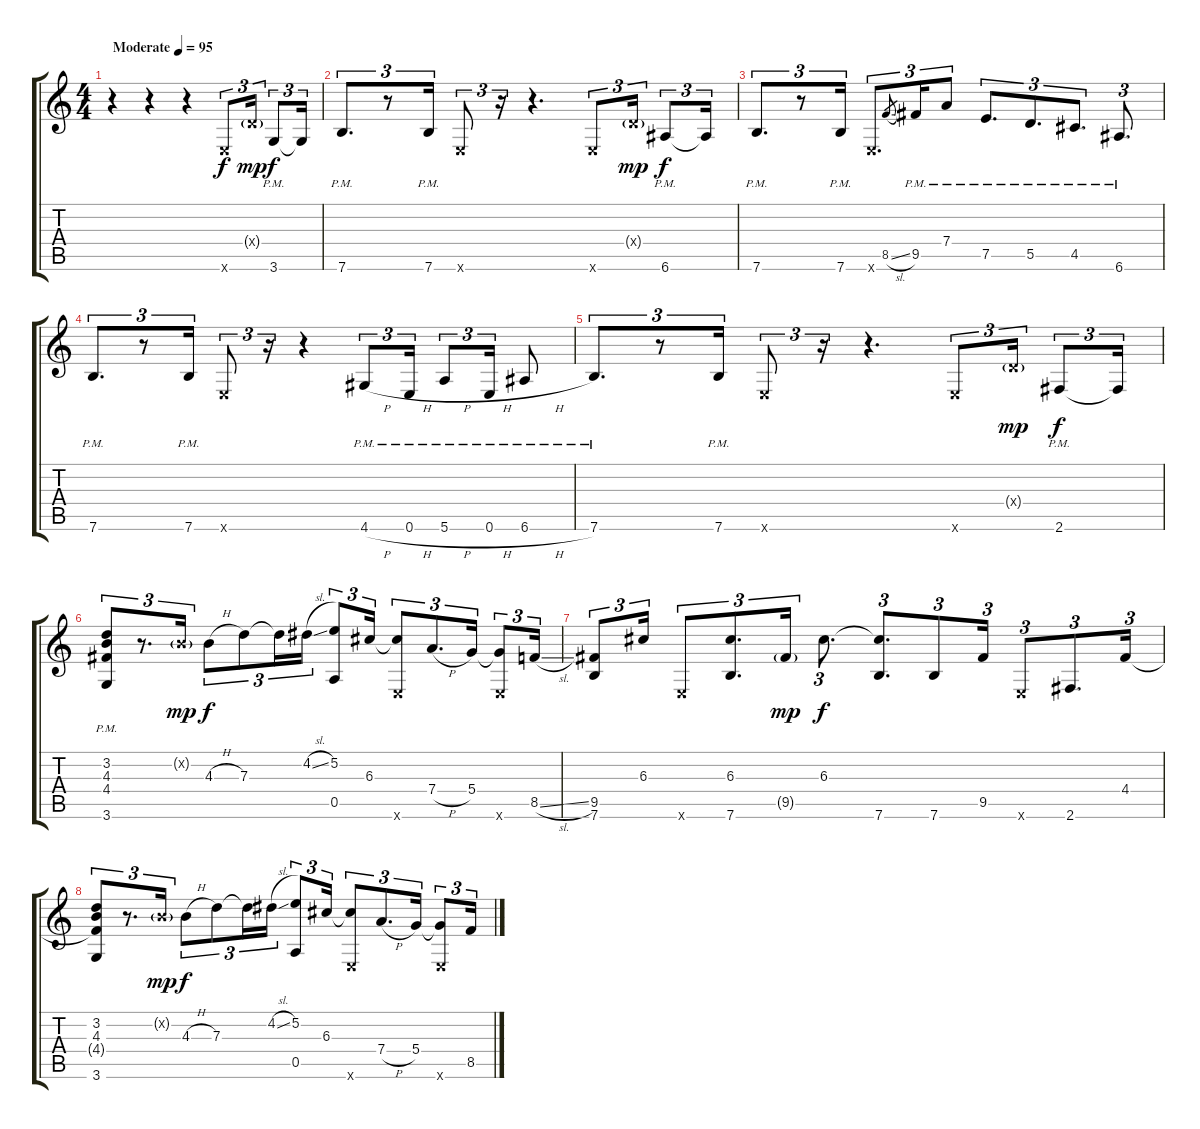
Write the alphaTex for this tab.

\track "" {instrument acousticguitarsteel}
\staff {score tabs}
\tuning (E4 B3 G3 D3 A2 E2) {hide}
\ts (4 4)
\tempo (95 "Moderate")
\clef g2
\ks c
r.4{dy f instrument acousticguitarsteel} r.4 r.4 0.6{x}.8{tu (3 2)} 0.4{g x}.16{tu (3 2) dy mp} 3.6{pm}.8{tu (3 2) dy f} 3.6{t}.16{tu (3 2)} |
7.6{pm}.8{d tu (3 2)} r.8{tu (3 2)} 7.6{pm}.16{tu (3 2)} 0.6{x}.8{tu (3 2)} r.16{tu (3 2)} r.4{d} 0.6{x}.8{tu (3 2)} 0.4{g x}.16{tu (3 2) dy mp} 6.6{pm}.8{tu (3 2) dy f} 6.6{t}.16{tu (3 2)} |
7.6{pm}.8{d tu (3 2)} r.8{tu (3 2)} 7.6{pm}.16{tu (3 2)} 0.6{x}.8{d tu (3 2)} 8.5{sl}.8{gr} 9.5{pm}.16{tu (3 2)} 7.4{pm}.8{tu (3 2)} 7.5{pm}.8{d tu (3 2)} 5.5{pm}.8{d tu (3 2)} 4.5{pm}.8{d tu (3 2)} 6.6{pm}.8{d tu (3 2)} |
7.6{pm}.8{d tu (3 2)} r.8{tu (3 2)} 7.6{pm}.16{tu (3 2)} 0.6{x}.8{tu (3 2)} r.16{tu (3 2)} r.4 4.6{h pm}.8{tu (3 2)} 0.6{h pm}.16{tu (3 2)} 5.6{h pm}.8{tu (3 2)} 0.6{h pm}.16{tu (3 2)} 6.6{h pm}.8 |
7.6{pm}.8{d tu (3 2)} r.8{tu (3 2)} 7.6{pm}.16{tu (3 2)} 0.6{x}.8{tu (3 2)} r.16{tu (3 2)} r.4{d} 0.6{x}.8{tu (3 2)} 0.4{g x}.16{tu (3 2) dy mp} 2.6{pm}.8{tu (3 2) dy f} 2.6{t}.16{tu (3 2)} |
(3.2 4.3 4.4 3.6{pm}).8{tu (3 2)} r.8{d tu (3 2)} 0.2{g x}.16{tu (3 2) dy mp} 4.3{h}.8{tu (3 2) dy f} 7.3.8{tu (3 2)} 7.3{t}.16{tu (3 2)} 4.2{sl}.16{tu (3 2)} (5.2 0.5).8{tu (3 2)} 6.3.16{tu (3 2)} (6.3{t} 0.6{x}).8{tu (3 2)} 7.4{h}.8{d tu (3 2)} 5.4.16{tu (3 2)} (5.4{t} 0.6{x}).8{tu (3 2)} 8.5{sl}.16{tu (3 2)} |
(9.5 7.6).8{tu (3 2)} 6.3.16{tu (3 2)} 0.6{x}.8{tu (3 2)} (6.3 7.6).8{d tu (3 2)} 9.5{g}.16{tu (3 2) dy mp} 6.3.8{d tu (3 2) dy f} (6.3{t} 7.6).8{d tu (3 2)} 7.6.8{tu (3 2)} 9.5.16{tu (3 2)} 0.6{x}.8{tu (3 2)} 2.6.8{d tu (3 2)} 4.4.16{tu (3 2)} |
(3.2 4.3 4.4{t} 3.6).8{tu (3 2)} r.8{d tu (3 2)} 0.2{g x}.16{tu (3 2) dy mp} 4.3{h}.8{tu (3 2) dy f} 7.3.8{tu (3 2)} 7.3{t}.16{tu (3 2)} 4.2{sl}.16{tu (3 2)} (5.2 0.5).8{tu (3 2)} 6.3.16{tu (3 2)} (6.3{t} 0.6{x}).8{tu (3 2)} 7.4{h}.8{d tu (3 2)} 5.4.16{tu (3 2)} (5.4{t} 0.6{x}).8{tu (3 2)} 8.5{sl}.16{tu (3 2)}
